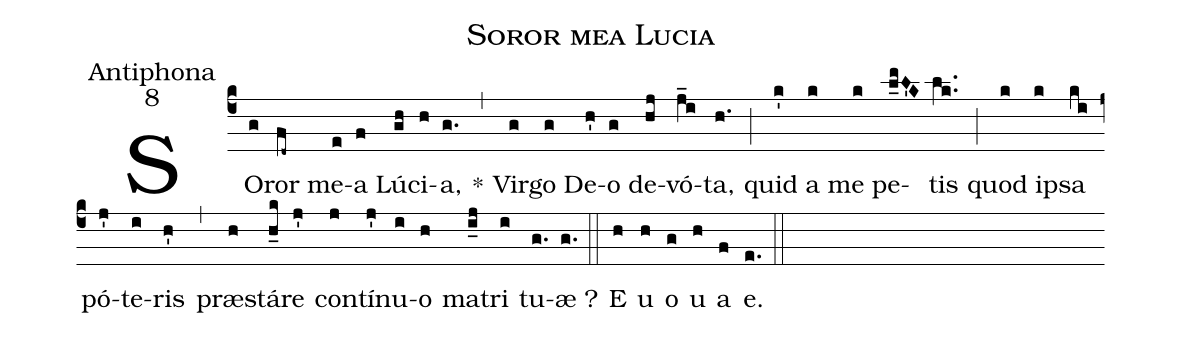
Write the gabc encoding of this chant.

name:Soror mea Lucia;
office-part:Antiphona;
mode:8;
%%
(c4) SO(g)ror(fd~) me(e)a(f) Lú(gh)ci(h)a,(g.) *(,) Vir(g)go(g) De(h')o(g) de(hj)vó(j_i)ta,(h.) (;) quid(k') a(k) me(k) pe(l_mL'K)tis(lk..) (;) quod(k) i(k)psa(ki) pó(j')te(i)ris(h') (,) præ(h)stá(h_k)re(j') con(j)tí(j')nu(i)o(h) ma(i_j)tri(i) tu(g.)æ ?(g.)(::) E(h) u(h) o(g) u(h) a(f) e.(e.) (::)
